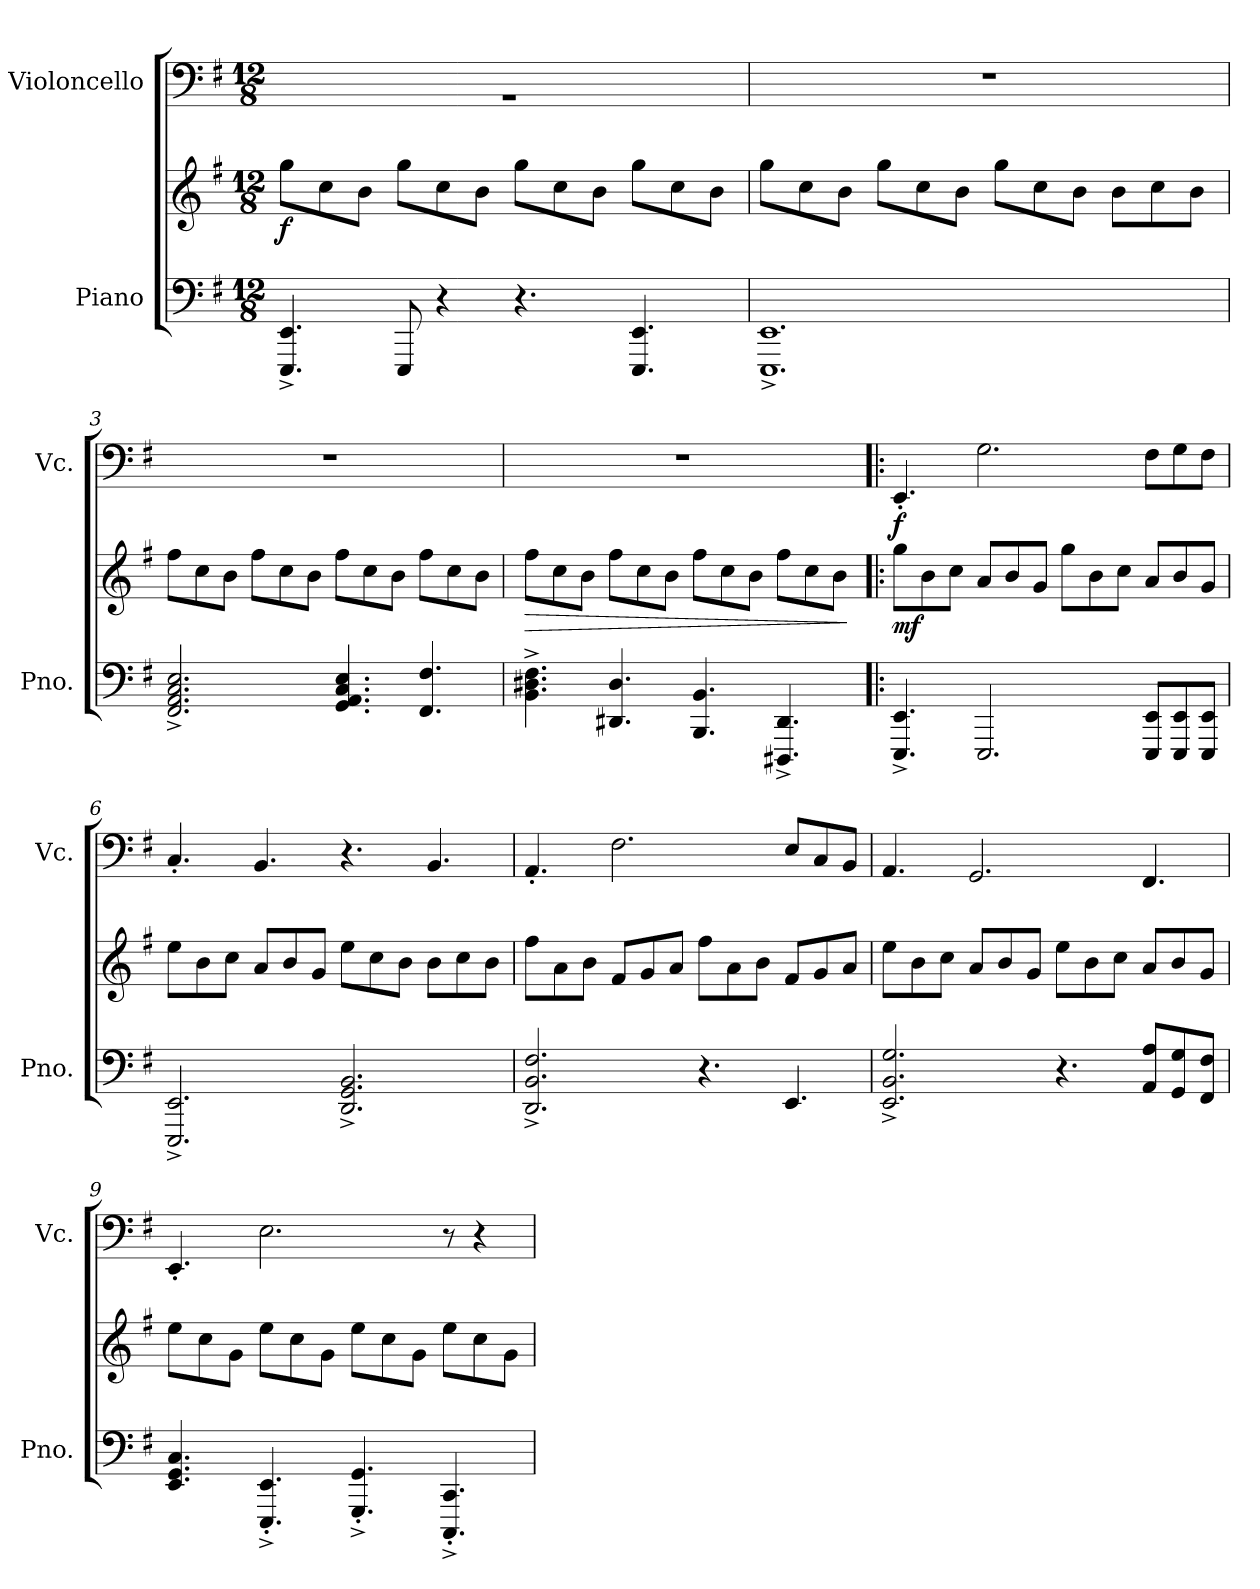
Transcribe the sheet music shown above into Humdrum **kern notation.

**kern	**kern	**dynam	**kern	**dynam
*part2	*part2	*part2	*part1	*part1
*staff3	*staff2	*staff2/3	*staff1	*staff1
*I"Piano	*	*	*I"Violoncello	*
*I'Pno.	*	*	*I'Vc.	*
*clefF4	*clefG2	*	*clefF4	*
*k[f#]	*k[f#]	*	*k[f#]	*
*M12/8	*M12/8	*	*M12/8	*
*MM210	*MM210	*	*MM210	*
=1	=1	=1	=1	=1
!	!	!LO:DY:b	!	!
4.EEE/^ 4.EE/^	8gg\L	f	1.rBB	.
.	8cc\	.	.	.
.	8b\J	.	.	.
8EEE/	8gg\L	.	.	.
4r	8cc\	.	.	.
.	8b\J	.	.	.
4.r	8gg\L	.	.	.
.	8cc\	.	.	.
.	8b\J	.	.	.
4.EEE/ 4.EE/	8gg\L	.	.	.
.	8cc\	.	.	.
.	8b\J	.	.	.
=2	=2	=2	=2	=2
1.EEE^ 1.EE^	8gg\L	.	1.r	.
.	8cc\	.	.	.
.	8b\J	.	.	.
.	8gg\L	.	.	.
.	8cc\	.	.	.
.	8b\J	.	.	.
.	8gg\L	.	.	.
.	8cc\	.	.	.
.	8b\J	.	.	.
.	8b\L	.	.	.
.	8cc\	.	.	.
.	8b\J	.	.	.
=3	=3	=3	=3	=3
2.FF#/^ 2.AA/^ 2.C/^ 2.E/^	8ff#\L	.	1.r	.
.	8cc\	.	.	.
.	8b\J	.	.	.
.	8ff#\L	.	.	.
.	8cc\	.	.	.
.	8b\J	.	.	.
4.GG/ 4.AA/ 4.C/ 4.E/	8ff#\L	.	.	.
.	8cc\	.	.	.
.	8b\J	.	.	.
4.FF#/ 4.F#/	8ff#\L	.	.	.
.	8cc\	.	.	.
.	8b\J	.	.	.
!!LO:LB:g=z
=4	=4	=4	=4	=4
!	!	!LO:HP:b	!	!
4.BB\^ 4.D#X\^ 4.F#\^	8ff#\L	>	1.r	.
.	8cc\	.	.	.
.	8b\J	.	.	.
4.DD#X/ 4.D#/	8ff#\L	.	.	.
.	8cc\	.	.	.
.	8b\J	.	.	.
4.BBB/ 4.BB/	8ff#\L	.	.	.
.	8cc\	.	.	.
.	8b\J	.	.	.
4.DDD#X/^ 4.DD#/^	8ff#\L	.	.	.
.	8cc\	.	.	.
.	8b\J	.	.	.
.	.	]	.	.
=5!|:	=5!|:	=5!|:	=5!|:	=5!|:
!	!	!LO:DY:b	!	!LO:DY:b
4.EEE/^ 4.EE/^	8gg\L	mf	4.EE'/	f
.	8b\	.	.	.
.	8cc\J	.	.	.
2.EEE/	8a/L	.	2.G\	.
.	8b/	.	.	.
.	8g/J	.	.	.
.	8gg\L	.	.	.
.	8b\	.	.	.
.	8cc\J	.	.	.
8EEE/ 8EE/L	8a/L	.	8F#\L	.
8EEE/ 8EE/	8b/	.	8G\	.
8EEE/ 8EE/J	8g/J	.	8F#\J	.
=6	=6	=6	=6	=6
2.EEE/^ 2.EE/^	8ee\L	.	4.C'/	.
.	8b\	.	.	.
.	8cc\J	.	.	.
.	8a/L	.	4.BB/	.
.	8b/	.	.	.
.	8g/J	.	.	.
2.DD/^ 2.GG/^ 2.BB/^	8ee\L	.	4.r	.
.	8cc\	.	.	.
.	8b\J	.	.	.
.	8b\L	.	4.BB/	.
.	8cc\	.	.	.
.	8b\J	.	.	.
!!LO:LB:g=z
=7	=7	=7	=7	=7
2.DD/^ 2.BB/^ 2.F#/^	8ff#\L	.	4.AA'/	.
.	8a\	.	.	.
.	8b\J	.	.	.
.	8f#/L	.	2.F#\	.
.	8g/	.	.	.
.	8a/J	.	.	.
4.r	8ff#\L	.	.	.
.	8a\	.	.	.
.	8b\J	.	.	.
4.EE/	8f#/L	.	8E/L	.
.	8g/	.	8C/	.
.	8a/J	.	8BB/J	.
=8	=8	=8	=8	=8
2.EE/^ 2.BB/^ 2.G/^	8ee\L	.	4.AA/	.
.	8b\	.	.	.
.	8cc\J	.	.	.
.	8a/L	.	2.GG/	.
.	8b/	.	.	.
.	8g/J	.	.	.
4.r	8ee\L	.	.	.
.	8b\	.	.	.
.	8cc\J	.	.	.
8AA/ 8A/L	8a/L	.	4.FF#/	.
8GG/ 8G/	8b/	.	.	.
8FF#/ 8F#/J	8g/J	.	.	.
=9	=9	=9	=9	=9
4.EE/ 4.GG/ 4.C/	8ee\L	.	4.EE'/	.
.	8cc\	.	.	.
.	8g\J	.	.	.
4.EEE/'^ 4.EE/'^	8ee\L	.	2.E\	.
.	8cc\	.	.	.
.	8g\J	.	.	.
4.GGG/'^ 4.GG/'^	8ee\L	.	.	.
.	8cc\	.	.	.
.	8g\J	.	.	.
4.CCC/'^ 4.CC/'^	8ee\L	.	8r	.
.	8cc\	.	4r	.
.	8g\J	.	.	.
=	=	=	=	=
*-	*-	*-	*-	*-
